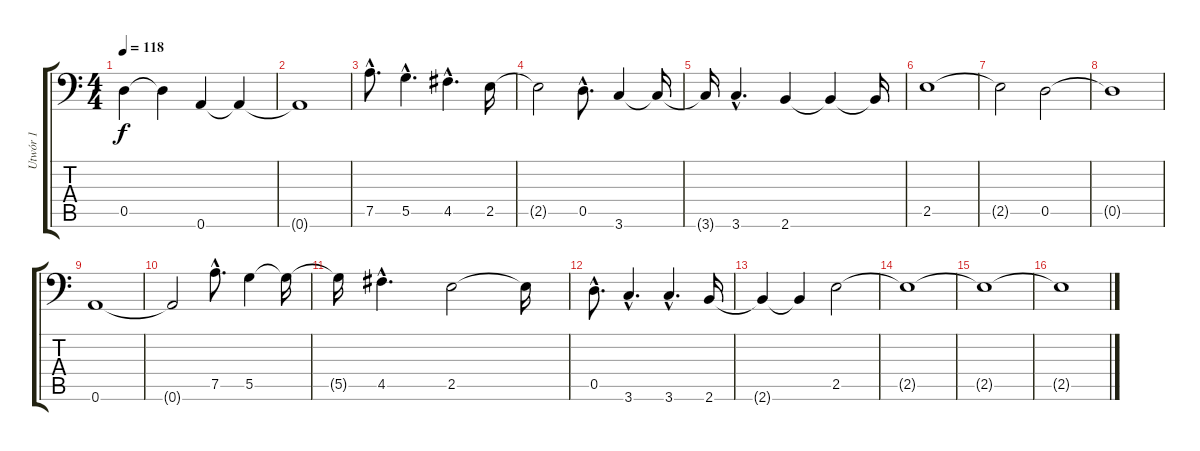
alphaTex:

\track ("Utwór 1" "Utwór 1") {instrument synthbass2}
\staff {score tabs}
\tuning (A3 E3 C3 G2 D2 A1) {hide}
\ts (4 4)
\tempo 118
\clef f4
\ks c
0.5{t}.4{dy f} 0.5{t}.4 0.6.4{volume 12} 0.6{t}.4 |
0.6{t}.1 |
7.5{hac}.8{d} 5.5{hac}.4{d} 4.5{hac}.4{d} 2.5.16 |
2.5{t}.2 0.5{hac}.8{d} 3.6.4 3.6{t}.16 |
3.6{t}.16 3.6{hac}.4{d} 2.6.4 2.6{t}.4 2.6{t}.16 |
2.5.1 |
2.5{t}.2 0.5.2 |
0.5{t}.1 |
0.6.1 |
0.6{t}.2 7.5{hac}.8{d} 5.5.4 5.5{t}.16 |
5.5{t}.16 4.5{hac}.4{d} 2.5.2 2.5{t}.16 |
0.5{hac}.8{d} 3.6{hac}.4{d} 3.6{hac}.4{d} 2.6.16 |
2.6{t}.4 2.6{t}.4 2.5.2 |
2.5{t}.1 |
2.5{t}.1 |
2.5{t}.1
